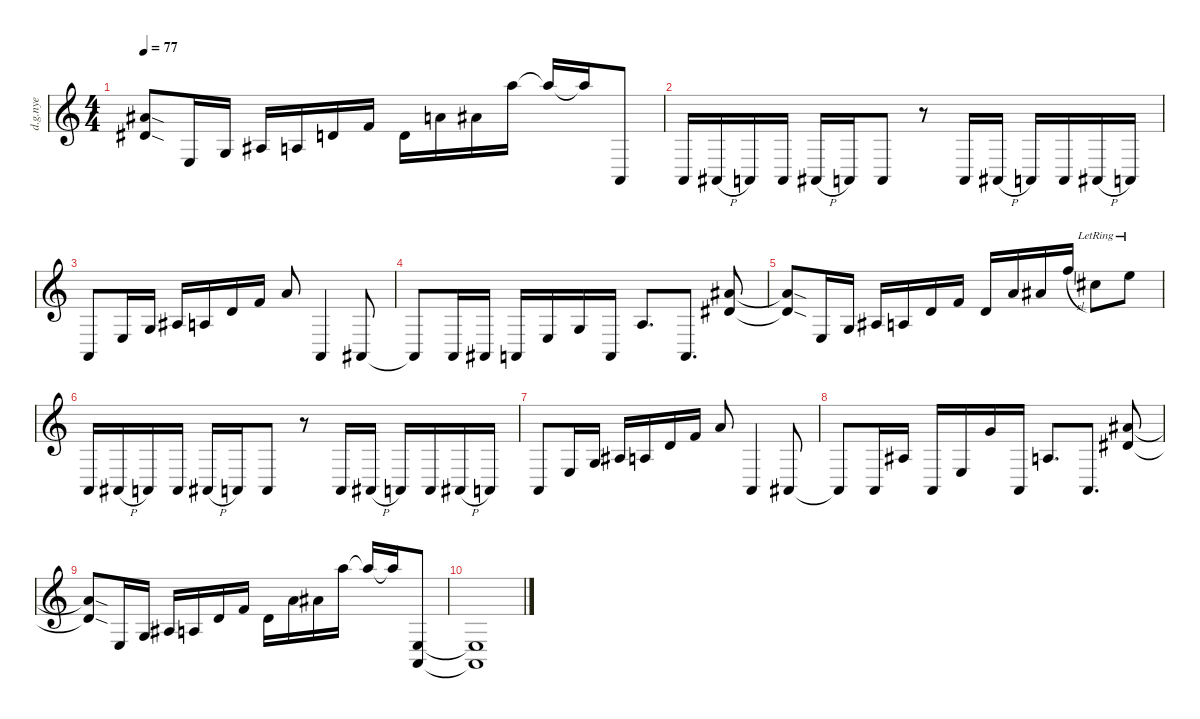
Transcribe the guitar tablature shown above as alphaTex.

\defaultSystemsLayout 4
\hideDynamics
\bracketExtendMode nobrackets
\otherSystemsTrackNameOrientation horizontal
\track ("Distortion Guitar Nye" "d.g.nye") {instrument distortionguitar}
\staff {score}
\tuning (E4 B3 G3 D3 A2 E2 A1)
\ts (4 4)
\tempo 77
\clef g2
\ks c
(11.6{sod t} 13.5{sod t}).8{dy ff} 0.6.16 3.6.16 6.6.16 0.5.16 5.5.16 8.5.16 0.4.16 7.4.16 8.4.16 10.2.16 10.2{t}.16 10.2{t}.16 0.7{pm}.8 |
0.7{pm}.16 1.7{h}.16 0.7.16 0.7{pm}.16 1.7{h}.16 0.7.16 0.7{pm}.8 r.8 0.7{pm}.16 1.7{h}.16 0.7.16 0.7{pm}.16 1.7{h}.16 0.7.16 |
0.7.8 0.6.16 3.6.16 6.6.16 0.5.16 5.5.16 8.5.16 7.4.8 0.7.4 1.7.8 |
1.7{t}.8 0.7.16 1.7.16 0.7.16 0.6.16 3.6.16 0.7.16 0.5.8{d} 0.7.8{d} (11.6 13.5).8 |
(11.6{sod t} 13.5{sod t}).8 0.6.16 3.6.16 6.6.16 0.5.16 5.5.16 8.5.16 0.4.16 7.4.16 8.4.16 10.3{sl}.16 6.3{lr}.8 0.1{lr}.8 |
0.7{pm}.16 1.7{h}.16 0.7.16 0.7{pm}.16 1.7{h}.16 0.7.16 0.7{pm}.8 r.8 0.7{pm}.16 1.7{h}.16 0.7.16 0.7{pm}.16 1.7{h}.16 0.7.16 |
0.7.8 0.6.16 3.6.16 6.6.16 0.5.16 5.5.16 8.5.16 7.4.8 0.7.4 1.7.8 |
1.7{t}.8 0.7.16 13.7.16 0.7.16 0.6.16 15.6.16 0.7.16 0.5.8{d} 0.7.8{d} (11.6 13.5).8 |
(11.6{sod t} 13.5{sod t}).8 0.6.16 3.6.16 6.6.16 0.5.16 5.5.16 8.5.16 0.4.16 7.4.16 8.4.16 10.2.16 10.2{t}.16 10.2{t}.16 (0.7{pm} 0.6{pm}).8 |
(0.7{pm t} 0.6{pm t}).1
